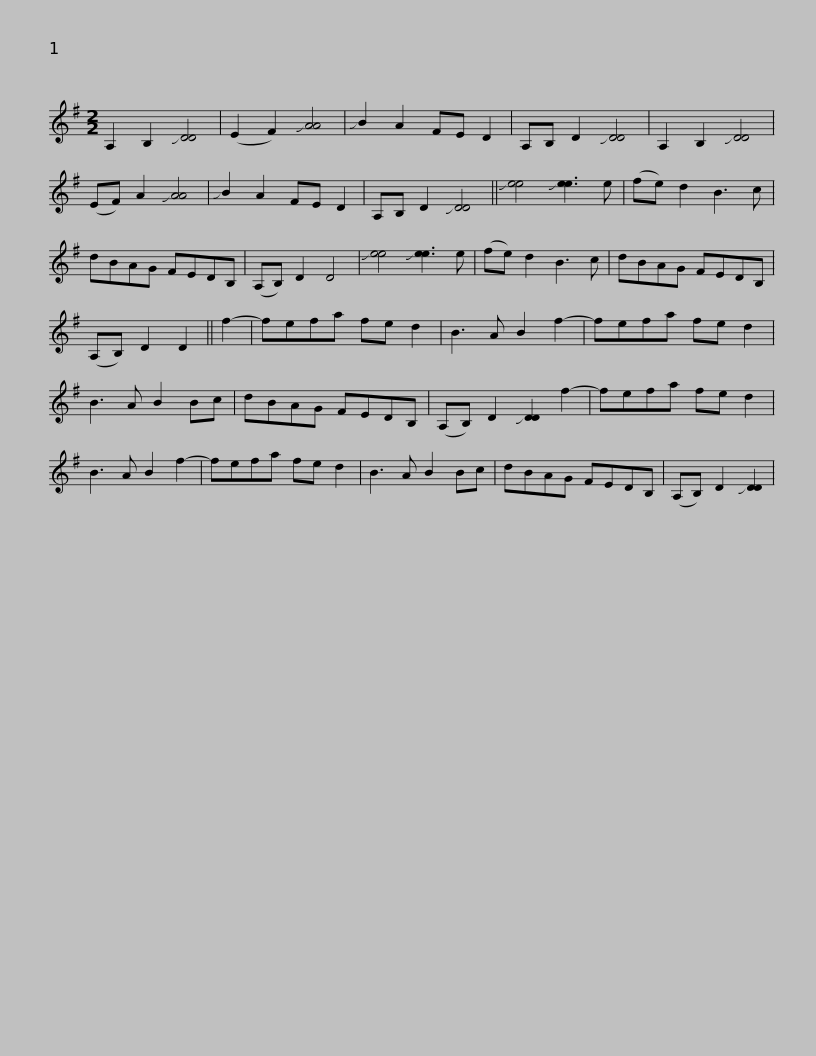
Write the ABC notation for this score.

X:1
L:1/8
M:2/2
I:linebreak $
K:G
V:1 treble
V:1
 A,2 B,2 !slide![DD]4 | (E2 F2) !slide![AA]4 | !slide!B2 A2 FE D2 | A,B, D2 !slide![DD]4 | A,2 B,2 !slide![DD]4 | %5
 (EF) A2 !slide![AA]4 | !slide!B2 A2 FE D2 | A,B, D2 !slide![DD]4 ||$ !slide![ee]4 !slide![ee]3 e | (fe) d2 B3 c | %10
 dBAG FEDB, | (A,B,) D2 D4 | !slide![ee]4 !slide![ee]3 e | (fe) d2 B3 c | dBAG FEDB, |$ %15
 (A,B,) D2 D2 || f2- | fefa fe d2 | B3 A B2 f2- | fefa fe d2 | %20
 B3 A B2 Bc | dBAG FEDB, |$ (A,B,) D2 !slide![DD]2 f2- | fefa fe d2 | B3 A B2 f2- | %25
 fefa fe d2 | B3 A B2 Bc | dBAG FEDB, |$ (A,B,) D2 !slide![DD]2 | %29
